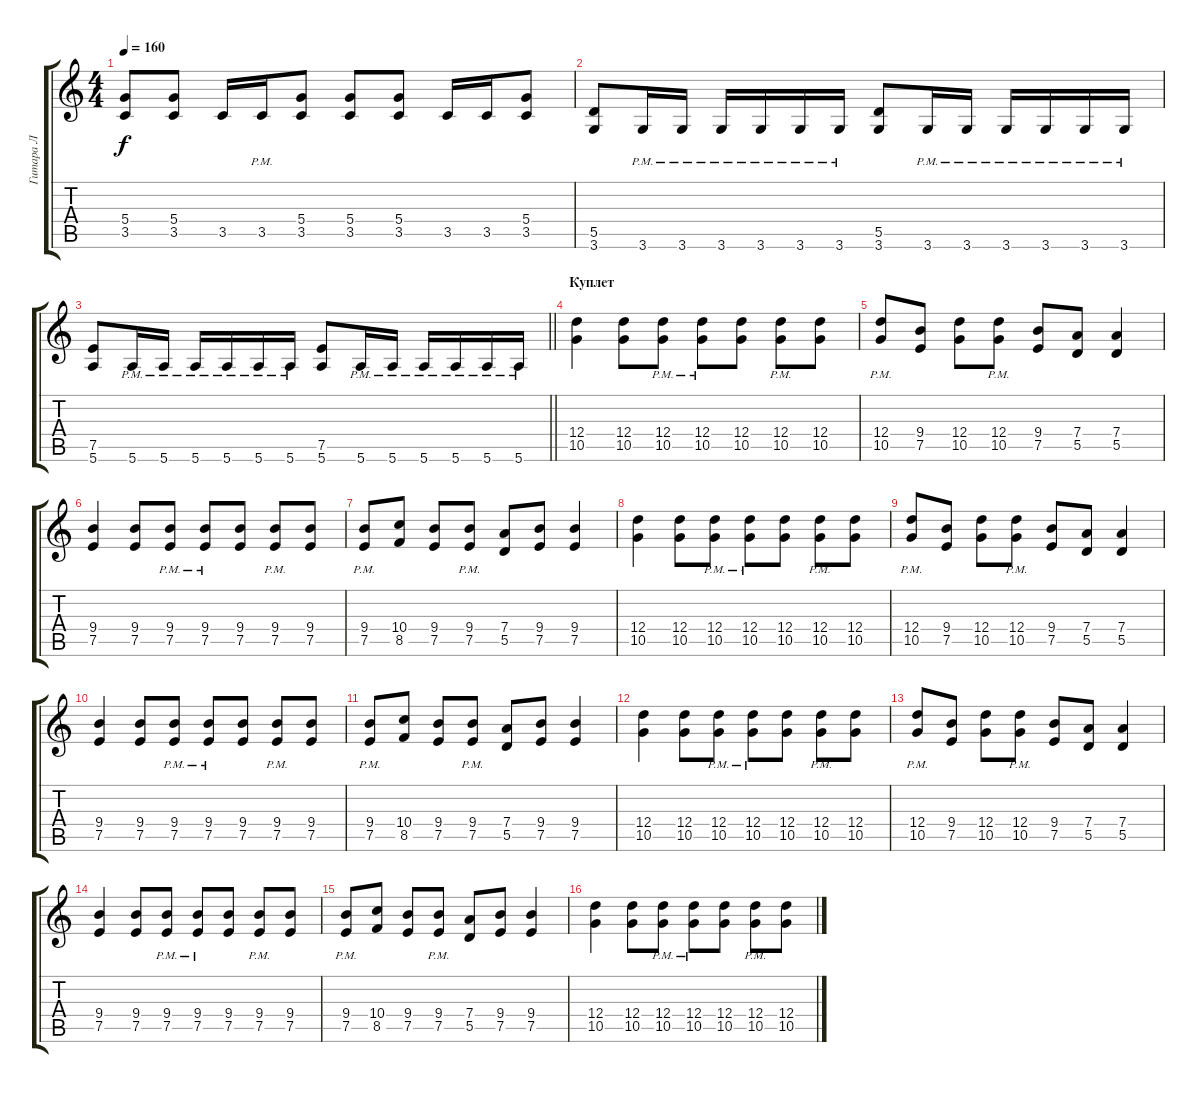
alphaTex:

\track ("Гитара Л" "Гитара Л") {instrument distortionguitar}
\staff {score tabs}
\tuning (E4 B3 G3 D3 A2 E2) {hide}
\ts (4 4)
\tempo 160
\clef g2
\ks c
(5.4 3.5).8{dy f} (5.4 3.5).8 3.5.16 3.5{pm}.16 (5.4 3.5).8 (5.4 3.5).8 (5.4 3.5).8 3.5.16 3.5.16 (5.4 3.5).8 |
(5.5 3.6).8 3.6{pm}.16 3.6{pm}.16 3.6{pm}.16 3.6{pm}.16 3.6{pm}.16 3.6{pm}.16 (5.5 3.6).8 3.6{pm}.16 3.6{pm}.16 3.6{pm}.16 3.6{pm}.16 3.6{pm}.16 3.6{pm}.16 |
\barLineRight lightlight
(7.5 5.6).8 5.6{pm}.16 5.6{pm}.16 5.6{pm}.16 5.6{pm}.16 5.6{pm}.16 5.6{pm}.16 (7.5 5.6).8 5.6{pm}.16 5.6{pm}.16 5.6{pm}.16 5.6{pm}.16 5.6{pm}.16 5.6{pm}.16 |
\section ("" "Куплет")
(12.4 10.5).4{volume 9} (12.4 10.5).8 (12.4{pm} 10.5{pm}).8 (12.4{pm} 10.5{pm}).8 (12.4 10.5).8 (12.4{pm} 10.5{pm}).8 (12.4 10.5).8 |
(12.4{pm} 10.5{pm}).8 (9.4 7.5).8 (12.4 10.5).8 (12.4{pm} 10.5{pm}).8 (9.4 7.5).8 (7.4 5.5).8 (7.4 5.5).4 |
(9.4 7.5).4 (9.4 7.5).8 (9.4{pm} 7.5{pm}).8 (9.4{pm} 7.5{pm}).8 (9.4 7.5).8 (9.4{pm} 7.5{pm}).8 (9.4 7.5).8 |
(9.4{pm} 7.5{pm}).8 (10.4 8.5).8 (9.4 7.5).8 (9.4{pm} 7.5{pm}).8 (7.4 5.5).8 (9.4 7.5).8 (9.4 7.5).4 |
(12.4 10.5).4 (12.4 10.5).8 (12.4{pm} 10.5{pm}).8 (12.4{pm} 10.5{pm}).8 (12.4 10.5).8 (12.4{pm} 10.5{pm}).8 (12.4 10.5).8 |
(12.4{pm} 10.5{pm}).8 (9.4 7.5).8 (12.4 10.5).8 (12.4{pm} 10.5{pm}).8 (9.4 7.5).8 (7.4 5.5).8 (7.4 5.5).4 |
(9.4 7.5).4 (9.4 7.5).8 (9.4{pm} 7.5{pm}).8 (9.4{pm} 7.5{pm}).8 (9.4 7.5).8 (9.4{pm} 7.5{pm}).8 (9.4 7.5).8 |
(9.4{pm} 7.5{pm}).8 (10.4 8.5).8 (9.4 7.5).8 (9.4{pm} 7.5{pm}).8 (7.4 5.5).8 (9.4 7.5).8 (9.4 7.5).4 |
(12.4 10.5).4 (12.4 10.5).8 (12.4{pm} 10.5{pm}).8 (12.4{pm} 10.5{pm}).8 (12.4 10.5).8 (12.4{pm} 10.5{pm}).8 (12.4 10.5).8 |
(12.4{pm} 10.5{pm}).8 (9.4 7.5).8 (12.4 10.5).8 (12.4{pm} 10.5{pm}).8 (9.4 7.5).8 (7.4 5.5).8 (7.4 5.5).4 |
(9.4 7.5).4 (9.4 7.5).8 (9.4{pm} 7.5{pm}).8 (9.4{pm} 7.5{pm}).8 (9.4 7.5).8 (9.4{pm} 7.5{pm}).8 (9.4 7.5).8 |
(9.4{pm} 7.5{pm}).8 (10.4 8.5).8 (9.4 7.5).8 (9.4{pm} 7.5{pm}).8 (7.4 5.5).8 (9.4 7.5).8 (9.4 7.5).4 |
(12.4 10.5).4 (12.4 10.5).8 (12.4{pm} 10.5{pm}).8 (12.4{pm} 10.5{pm}).8 (12.4 10.5).8 (12.4{pm} 10.5{pm}).8 (12.4 10.5).8
